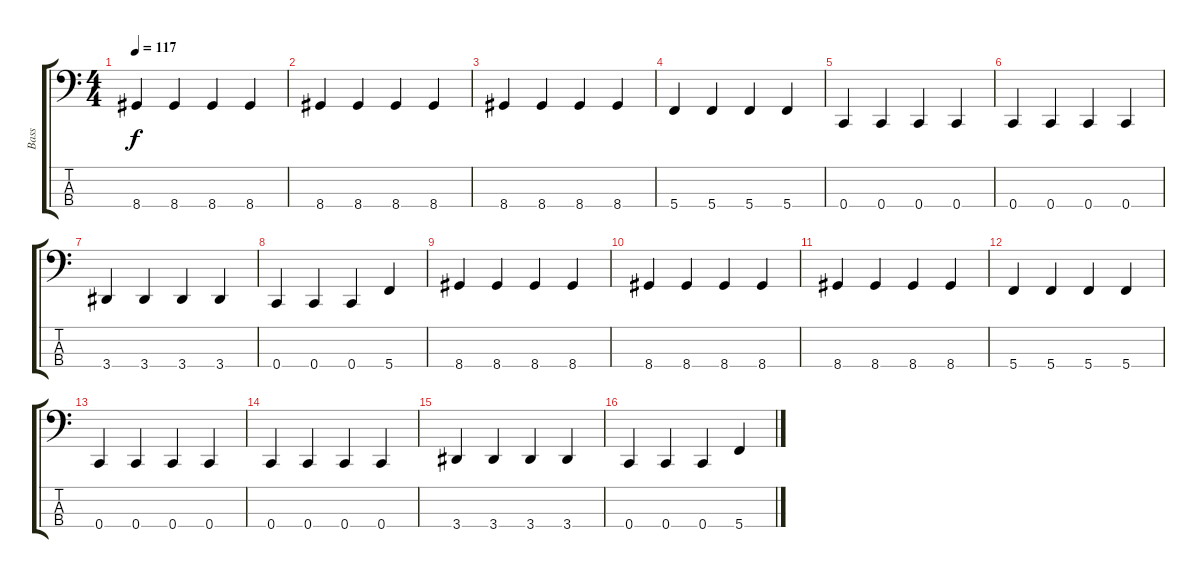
\track ("Bass" "Bass") {instrument electricbassfinger}
\staff {score tabs}
\tuning (F2 C2 G1 C1) {hide}
\ts (4 4)
\tempo 117
\clef f4
\ks c
8.4.4{dy f} 8.4.4 8.4.4 8.4.4 |
8.4.4 8.4.4 8.4.4 8.4.4 |
8.4.4 8.4.4 8.4.4 8.4.4 |
5.4.4 5.4.4 5.4.4 5.4.4 |
0.4.4 0.4.4 0.4.4 0.4.4 |
0.4.4 0.4.4 0.4.4 0.4.4 |
3.4.4 3.4.4 3.4.4 3.4.4 |
0.4.4 0.4.4 0.4.4 5.4.4 |
8.4.4 8.4.4 8.4.4 8.4.4 |
8.4.4 8.4.4 8.4.4 8.4.4 |
8.4.4 8.4.4 8.4.4 8.4.4 |
5.4.4 5.4.4 5.4.4 5.4.4 |
0.4.4 0.4.4 0.4.4 0.4.4 |
0.4.4 0.4.4 0.4.4 0.4.4 |
3.4.4 3.4.4 3.4.4 3.4.4 |
0.4.4 0.4.4 0.4.4 5.4.4
